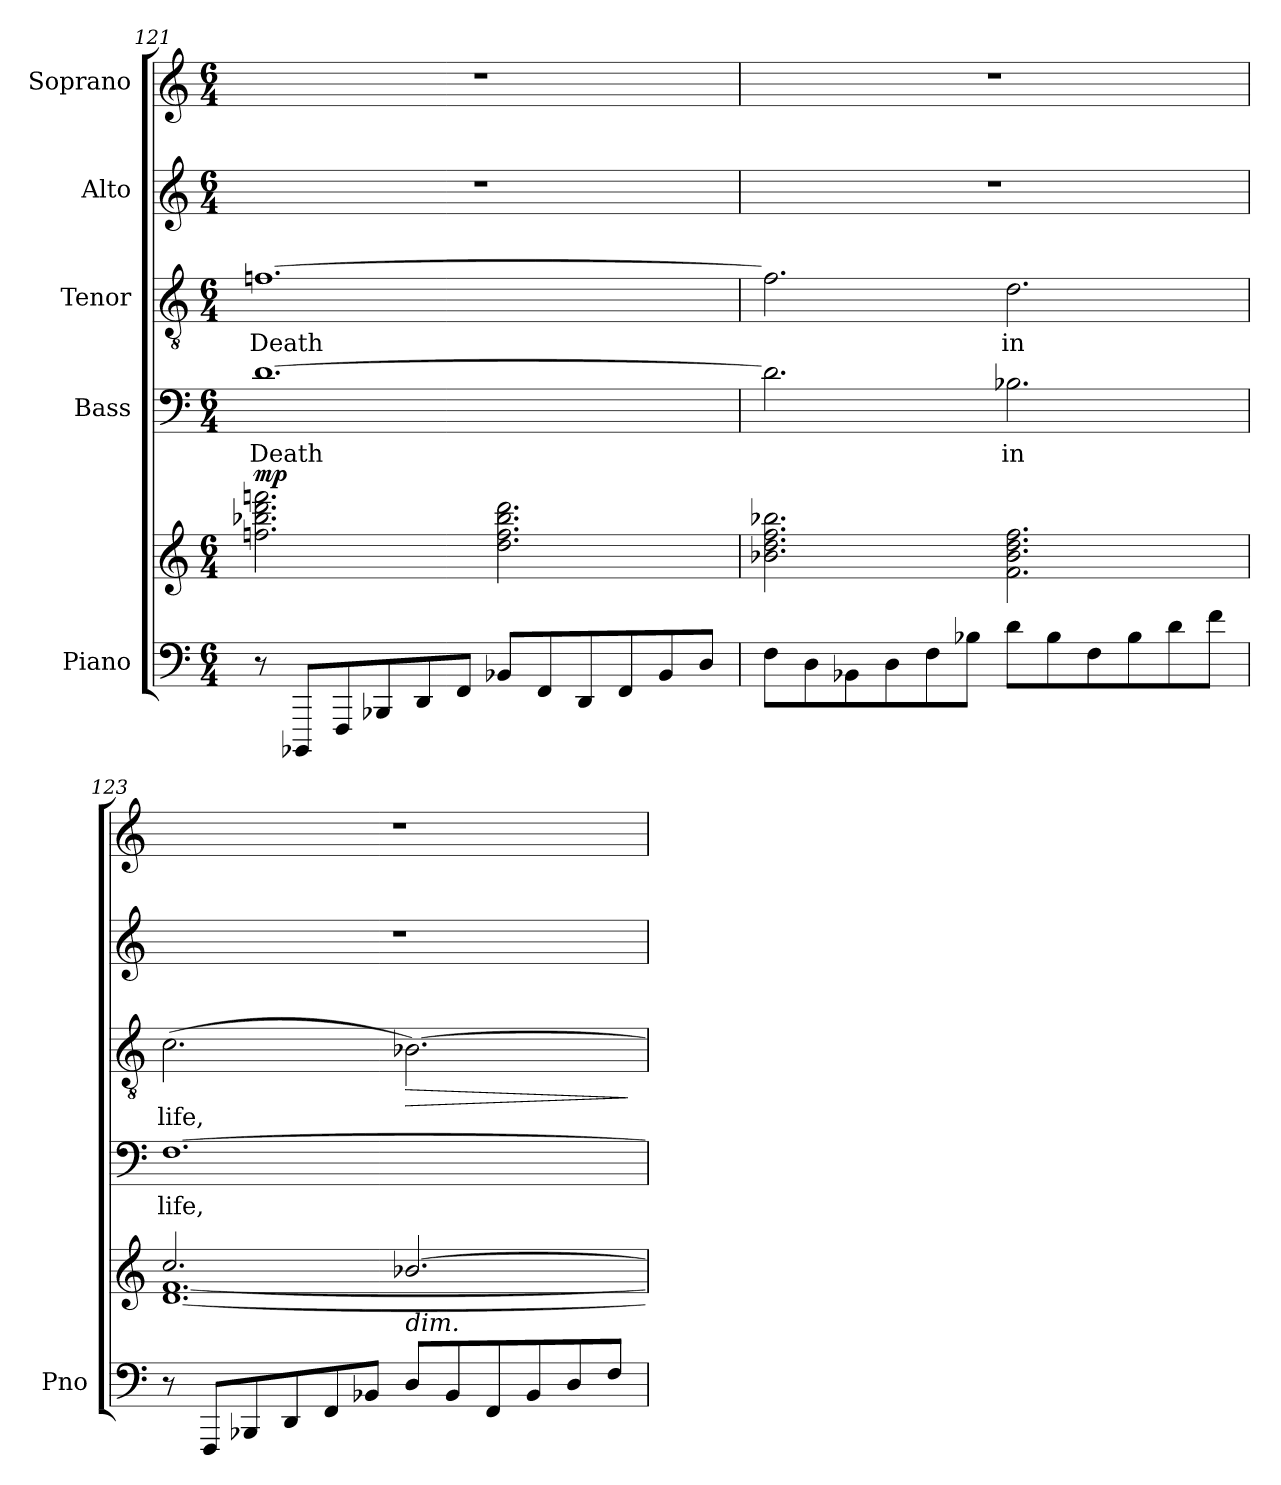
**kern	**kern	**dynam	**kern	**text	**kern	**text	**dynam	**kern	**kern
*part5	*part5	*part5	*part4	*part4	*part3	*part3	*part3	*part2	*part1
*staff6	*staff5	*staff5/6	*staff4	*staff4	*staff3	*staff3	*staff3	*staff2	*staff1
*I"Piano	*	*	*I"Bass	*	*I"Tenor	*	*	*I"Alto	*I"Soprano
*I'Pno	*	*	*	*	*	*	*	*	*
*clefF4	*clefG2	*	*clefF4	*	*clefGv2	*	*	*clefG2	*clefG2
*k[]	*k[]	*	*k[]	*	*k[]	*	*	*k[]	*k[]
*M6/4	*M6/4	*	*M6/4	*	*M6/4	*	*	*M6/4	*M6/4
=121	=121	=121	=121	=121	=121	=121	=121	=121	=121
!	!	!LO:DY:a	!	!LO:LY:b	!	!LO:LY:b	!	!	!
8r	2.ffn\ 2.bb-X\ 2.ddd\ 2.fffn\	mp	[1.d	Death	[1.fn	Death	.	1.r	1.r
8BBBB-X/L	.	.	.	.	.	.	.	.	.
8FFF/	.	.	.	.	.	.	.	.	.
8BBB-X/	.	.	.	.	.	.	.	.	.
8DD/	.	.	.	.	.	.	.	.	.
8FF/J	.	.	.	.	.	.	.	.	.
8BB-X/L	2.dd\ 2.ff\ 2.bb-\ 2.ddd\	.	.	.	.	.	.	.	.
8FF/	.	.	.	.	.	.	.	.	.
8DD/	.	.	.	.	.	.	.	.	.
8FF/	.	.	.	.	.	.	.	.	.
8BB-/	.	.	.	.	.	.	.	.	.
8D/J	.	.	.	.	.	.	.	.	.
!!LO:PB:g=z
=122	=122	=122	=122	=122	=122	=122	=122	=122	=122
8F\L	2.b-X\ 2.dd\ 2.ff\ 2.bb-X\	.	2.d\]	.	2.f\]	.	.	1.r	1.r
8D\	.	.	.	.	.	.	.	.	.
8BB-X\	.	.	.	.	.	.	.	.	.
8D\	.	.	.	.	.	.	.	.	.
8F\	.	.	.	.	.	.	.	.	.
8B-X\J	.	.	.	.	.	.	.	.	.
!	!	!	!	!LO:LY:b	!	!LO:LY:b	!	!	!
8d\L	2.f\ 2.b-\ 2.dd\ 2.ff\	.	2.B-X\	in	2.d\	in	.	.	.
8B-\	.	.	.	.	.	.	.	.	.
8F\	.	.	.	.	.	.	.	.	.
8B-\	.	.	.	.	.	.	.	.	.
8d\	.	.	.	.	.	.	.	.	.
8f\J	.	.	.	.	.	.	.	.	.
=123	=123	=123	=123	=123	=123	=123	=123	=123	=123
*	*^	*	*	*	*	*	*	*	*
!	!	!	!	!	!LO:LY:b	!	!LO:LY:b	!	!	!
*	*	*	*	*^	*	*	*	*	*	*
8r	2.cc/	[1.d [1.f	.	[1.F	2.ryy	life,	(>2.c\	life,	.	1.r	1.r
8FFF/L	.	.	.	.	.	.	.	.	.	.	.
8BBB-X/	.	.	.	.	.	.	.	.	.	.	.
8DD/	.	.	.	.	.	.	.	.	.	.	.
8FF/	.	.	.	.	.	.	.	.	.	.	.
8BB-X/J	.	.	.	.	.	.	.	.	.	.	.
!	!LO:TX:b:i:t=dim.	!	!	!	!	!	!	!	!	!	!
!	!	!	!	!	!	!	!	!	!LO:HP:b	!	!
8D/L	[2.b-X/	.	.	.	2.ryy	.	[2.B-X\)	.	>	.	.
8BB-/	.	.	.	.	.	.	.	.	.	.	.
8FF/	.	.	.	.	.	.	.	.	.	.	.
8BB-/	.	.	.	.	.	.	.	.	.	.	.
8D/	.	.	.	.	.	.	.	.	.	.	.
8F/J	.	.	.	.	.	.	.	.	.	.	.
*	*v	*v	*	*	*	*	*	*	*	*	*
*	*	*	*v	*v	*	*	*	*	*	*
.	.	.	.	.	.	.	]	.	.
=	=	=	=	=	=	=	=	=	=
*-	*-	*-	*-	*-	*-	*-	*-	*-	*-
